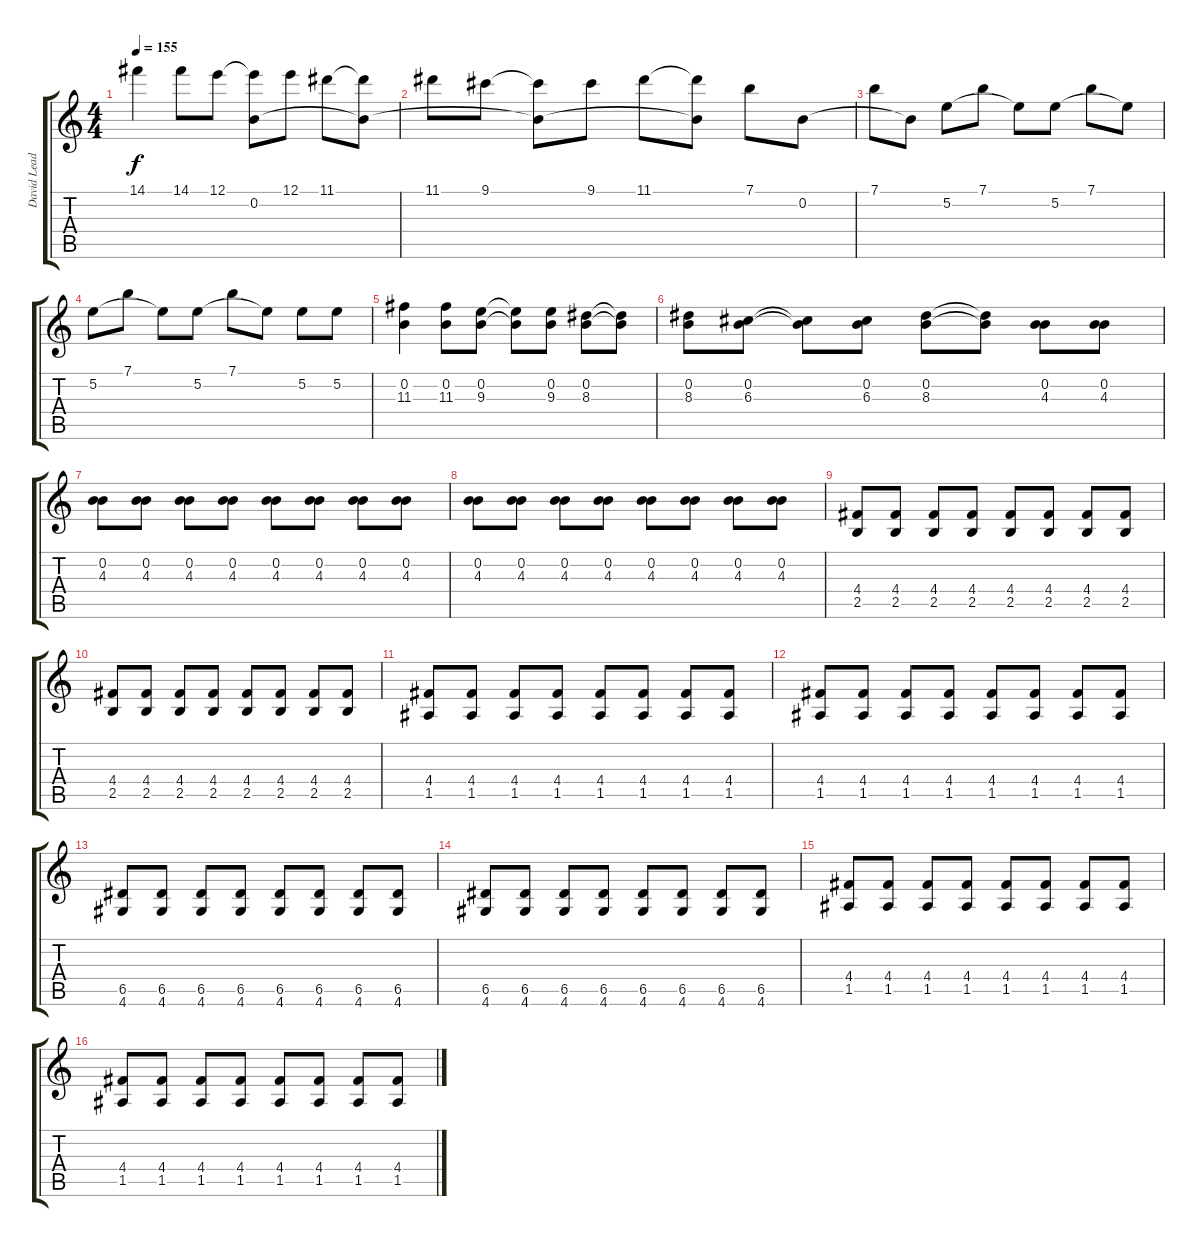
\track ("David Lead Guitar" "David Lead") {instrument distortionguitar}
\staff {score tabs}
\tuning (E4 B3 G3 D3 A2 E2) {hide}
\ts (4 4)
\tempo 155
\clef g2
\ks c
14.1.4{dy f} 14.1.8 12.1.8 (12.1{t} 0.2{t}).8 12.1.8 11.1.8 (11.1{t} 0.2{t}).8 |
11.1.8 9.1.8 (9.1{t} 0.2{t}).8 9.1.8 11.1.8 (11.1{t} 0.2{t}).8 7.1.8 0.2.8 |
7.1.8 0.2{t}.8 5.2.8 7.1.8 5.2{t}.8 5.2.8 7.1.8 5.2{t}.8 |
5.2.8 7.1.8 5.2{t}.8 5.2.8 7.1.8 5.2{t}.8 5.2.8 5.2.8 |
(0.2 11.3).4 (0.2 11.3).8 (0.2 9.3).8 (0.2{t} 9.3{t}).8 (0.2 9.3).8 (0.2 8.3).8 (0.2{t} 8.3{t}).8 |
(0.2 8.3).8 (0.2 6.3).8 (0.2{t} 6.3{t}).8 (0.2 6.3).8 (0.2 8.3).8 (0.2{t} 8.3{t}).8 (0.2 4.3).8 (0.2 4.3).8 |
(0.2 4.3).8 (0.2 4.3).8 (0.2 4.3).8 (0.2 4.3).8 (0.2 4.3).8 (0.2 4.3).8 (0.2 4.3).8 (0.2 4.3).8 |
(0.2 4.3).8 (0.2 4.3).8 (0.2 4.3).8 (0.2 4.3).8 (0.2 4.3).8 (0.2 4.3).8 (0.2 4.3).8 (0.2 4.3).8 |
(4.4 2.5).8 (4.4 2.5).8 (4.4 2.5).8 (4.4 2.5).8 (4.4 2.5).8 (4.4 2.5).8 (4.4 2.5).8 (4.4 2.5).8 |
(4.4 2.5).8 (4.4 2.5).8 (4.4 2.5).8 (4.4 2.5).8 (4.4 2.5).8 (4.4 2.5).8 (4.4 2.5).8 (4.4 2.5).8 |
(4.4 1.5).8 (4.4 1.5).8 (4.4 1.5).8 (4.4 1.5).8 (4.4 1.5).8 (4.4 1.5).8 (4.4 1.5).8 (4.4 1.5).8 |
(4.4 1.5).8 (4.4 1.5).8 (4.4 1.5).8 (4.4 1.5).8 (4.4 1.5).8 (4.4 1.5).8 (4.4 1.5).8 (4.4 1.5).8 |
(6.5 4.6).8 (6.5 4.6).8 (6.5 4.6).8 (6.5 4.6).8 (6.5 4.6).8 (6.5 4.6).8 (6.5 4.6).8 (6.5 4.6).8 |
(6.5 4.6).8 (6.5 4.6).8 (6.5 4.6).8 (6.5 4.6).8 (6.5 4.6).8 (6.5 4.6).8 (6.5 4.6).8 (6.5 4.6).8 |
(4.4 1.5).8 (4.4 1.5).8 (4.4 1.5).8 (4.4 1.5).8 (4.4 1.5).8 (4.4 1.5).8 (4.4 1.5).8 (4.4 1.5).8 |
(4.4 1.5).8 (4.4 1.5).8 (4.4 1.5).8 (4.4 1.5).8 (4.4 1.5).8 (4.4 1.5).8 (4.4 1.5).8 (4.4 1.5).8
